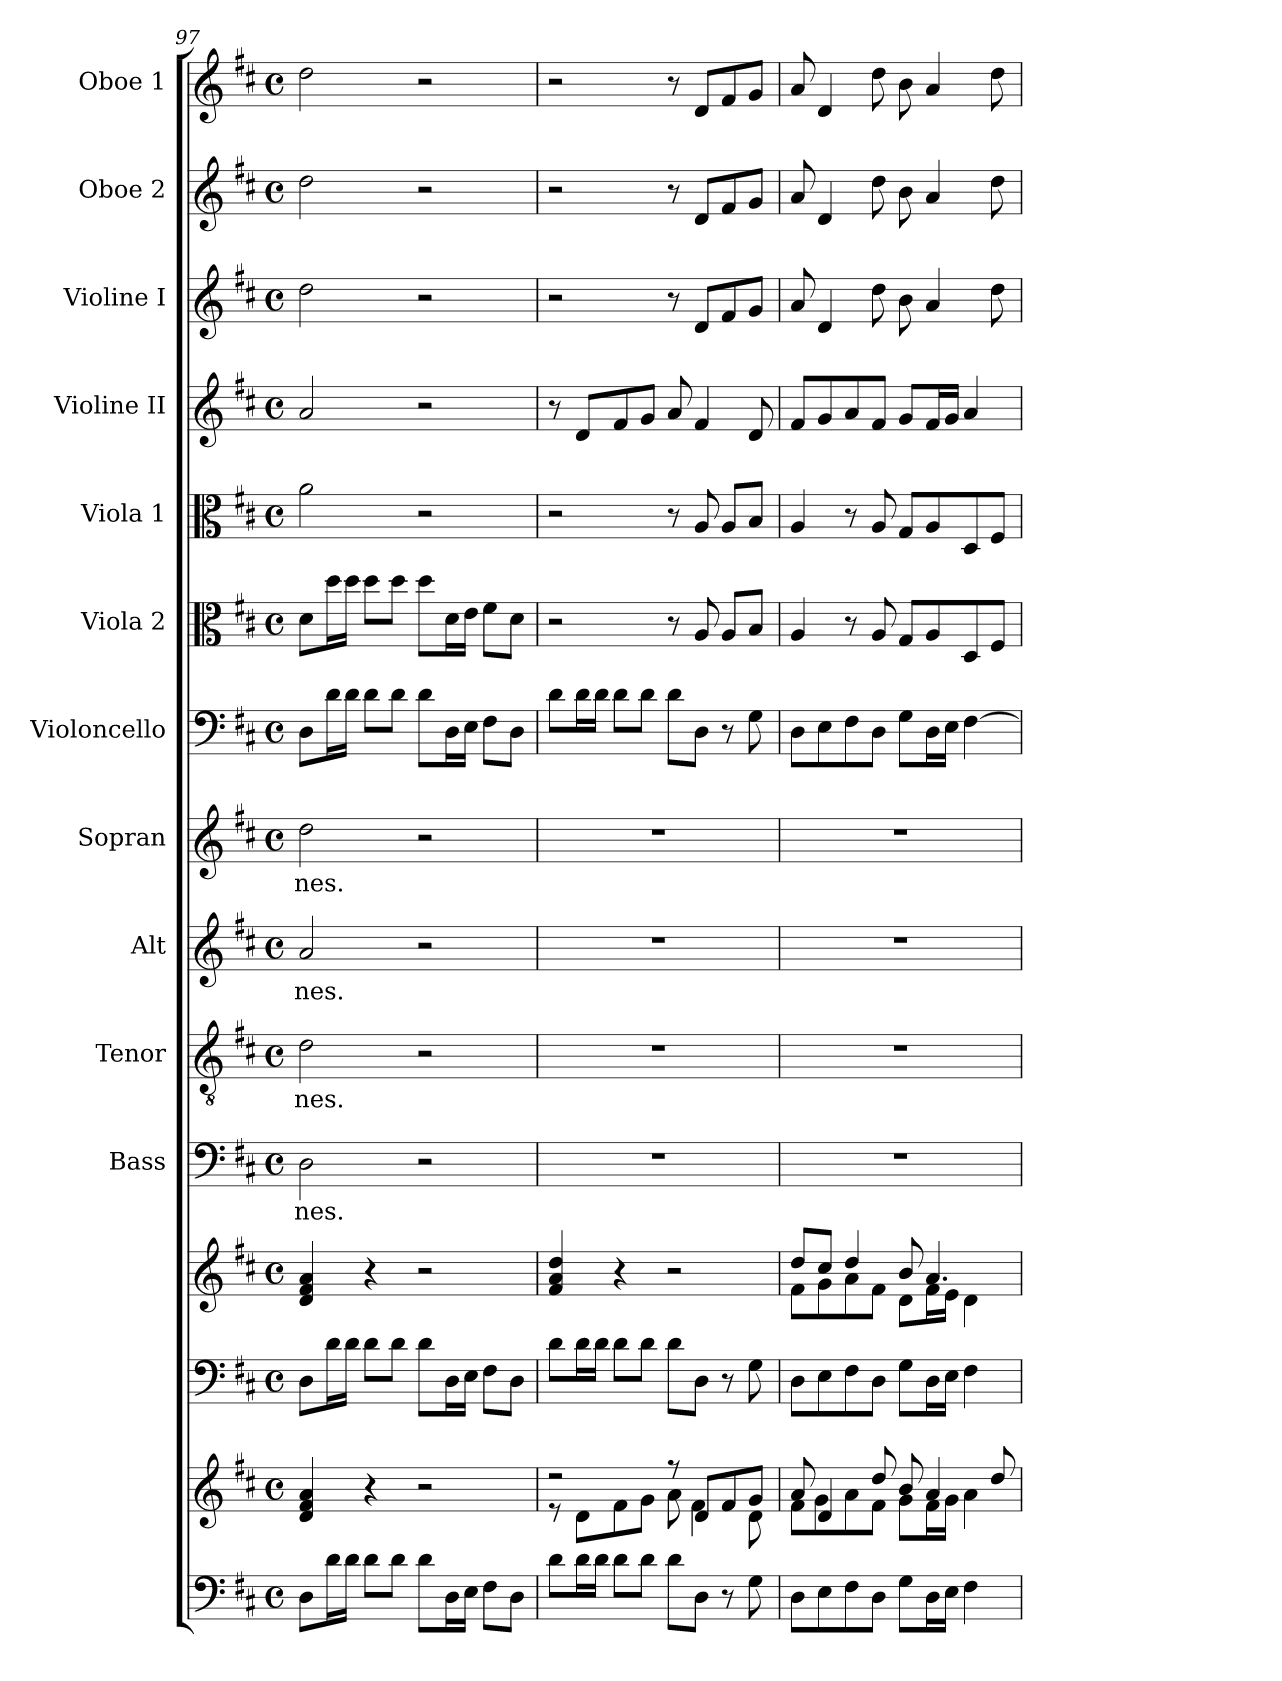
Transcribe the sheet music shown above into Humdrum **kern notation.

**kern	**kern	**kern	**kern	**kern	**text	**kern	**text	**kern	**text	**kern	**text	**kern	**kern	**kern	**kern	**kern	**kern	**kern
*part13	*part13	*part12	*part12	*part11	*part11	*part10	*part10	*part9	*part9	*part8	*part8	*part7	*part6	*part5	*part4	*part3	*part2	*part1
*staff15	*staff14	*staff13	*staff12	*staff11	*staff11	*staff10	*staff10	*staff9	*staff9	*staff8	*staff8	*staff7	*staff6	*staff5	*staff4	*staff3	*staff2	*staff1
*	*	*	*	*I"Bass	*	*I"Tenor	*	*I"Alt	*	*I"Sopran	*	*I"Violoncello	*I"Viola 2	*I"Viola 1	*I"Violine II	*I"Violine I	*I"Oboe 2	*I"Oboe 1
*	*	*	*	*I'B.	*	*I'T.	*	*I'A.	*	*I'S.	*	*I'Vc.	*I'Vla. 2	*I'Vla. 1	*I'Vl. II	*I'Vl. I	*I'Ob. 2	*I'Ob. 1
*clefF4	*clefG2	*clefF4	*clefG2	*clefF4	*	*clefGv2	*	*clefG2	*	*clefG2	*	*clefF4	*clefC3	*clefC3	*clefG2	*clefG2	*clefG2	*clefG2
*	*	*	*	*	*	*	*	*	*	*	*	*ITrd7c12	*	*	*	*	*	*
*k[f#c#]	*k[f#c#]	*k[f#c#]	*k[f#c#]	*k[f#c#]	*	*k[f#c#]	*	*k[f#c#]	*	*k[f#c#]	*	*k[f#c#]	*k[f#c#]	*k[f#c#]	*k[f#c#]	*k[f#c#]	*k[f#c#]	*k[f#c#]
*D:	*D:	*D:	*D:	*D:	*	*D:	*	*D:	*	*D:	*	*D:	*D:	*D:	*D:	*D:	*D:	*D:
*M4/4	*M4/4	*M4/4	*M4/4	*M4/4	*	*M4/4	*	*M4/4	*	*M4/4	*	*M4/4	*M4/4	*M4/4	*M4/4	*M4/4	*M4/4	*M4/4
*met(c)	*met(c)	*met(c)	*met(c)	*met(c)	*	*met(c)	*	*met(c)	*	*met(c)	*	*met(c)	*met(c)	*met(c)	*met(c)	*met(c)	*met(c)	*met(c)
=97	=97	=97	=97	=97	=97	=97	=97	=97	=97	=97	=97	=97	=97	=97	=97	=97	=97	=97
!	!	!	!	!	!LO:LY:b	!	!LO:LY:b	!	!LO:LY:b	!	!LO:LY:b	!	!	!	!	!	!	!
8D\L	4d/ 4f#/ 4a/	8D\L	4d/ 4f#/ 4a/	2D\	-nes.	2d\	-nes.	2a/	-nes.	2dd\	-nes.	8DD\L	8d\L	2a\	2a/	2dd\	2dd\	2dd\
16d\L	.	16d\L	.	.	.	.	.	.	.	.	.	16D\L	16dd\L	.	.	.	.	.
16d\JJ	.	16d\JJ	.	.	.	.	.	.	.	.	.	16D\JJ	16dd\JJ	.	.	.	.	.
8d\L	4r	8d\L	4r	.	.	.	.	.	.	.	.	8D\L	8dd\L	.	.	.	.	.
8d\J	.	8d\J	.	.	.	.	.	.	.	.	.	8D\J	8dd\J	.	.	.	.	.
8d\L	2r	8d\L	2r	2r	.	2r	.	2r	.	2r	.	8D\L	8dd\L	2r	2r	2r	2r	2r
16D\L	.	16D\L	.	.	.	.	.	.	.	.	.	16DD\L	16d\L	.	.	.	.	.
16E\JJ	.	16E\JJ	.	.	.	.	.	.	.	.	.	16EE\JJ	16e\JJ	.	.	.	.	.
8F#\L	.	8F#\L	.	.	.	.	.	.	.	.	.	8FF#\L	8f#\L	.	.	.	.	.
8D\J	.	8D\J	.	.	.	.	.	.	.	.	.	8DD\J	8d\J	.	.	.	.	.
=98	=98	=98	=98	=98	=98	=98	=98	=98	=98	=98	=98	=98	=98	=98	=98	=98	=98	=98
*	*^	*	*	*	*	*	*	*	*	*	*	*	*	*	*	*	*	*
8d\L	2rdd	8re	8d\L	4f#/ 4a/ 4dd/	1r	.	1r	.	1r	.	1r	.	8D\L	2r	2r	8r	2r	2r	2r
16d\L	.	8d\L	16d\L	.	.	.	.	.	.	.	.	.	16D\L	.	.	8d/L	.	.	.
16d\JJ	.	.	16d\JJ	.	.	.	.	.	.	.	.	.	16D\JJ	.	.	.	.	.	.
8d\L	.	8f#\	8d\L	4r	.	.	.	.	.	.	.	.	8D\L	.	.	8f#/	.	.	.
8d\J	.	8g\J	8d\J	.	.	.	.	.	.	.	.	.	8D\J	.	.	8g/J	.	.	.
8d\L	8ree	8a\	8d\L	2r	.	.	.	.	.	.	.	.	8D\L	8r	8r	8a/	8r	8r	8r
8D\J	8d/L	4f#\	8D\J	.	.	.	.	.	.	.	.	.	8DD\J	8A/	8A/	4f#/	8d/L	8d/L	8d/L
8r	8f#/	.	8r	.	.	.	.	.	.	.	.	.	8r	8A/L	8A/L	.	8f#/	8f#/	8f#/
8G\	8g/J	8d\	8G\	.	.	.	.	.	.	.	.	.	8GG\	8B/J	8B/J	8d/	8g/J	8g/J	8g/J
=99	=99	=99	=99	=99	=99	=99	=99	=99	=99	=99	=99	=99	=99	=99	=99	=99	=99	=99	=99
*	*	*	*	*^	*	*	*	*	*	*	*	*	*	*	*	*	*	*	*
8D\L	8a/	8f#\L	8D\L	8dd/L	8f#\L	1r	.	1r	.	1r	.	1r	.	8DD\L	4A/	4A/	8f#/L	8a/	8a/	8a/
8E\	4d/	8g\	8E\	8cc#/J	8g\	.	.	.	.	.	.	.	.	8EE\	.	.	8g/	4d/	4d/	4d/
8F#\	.	8a\	8F#\	4dd/	8a\	.	.	.	.	.	.	.	.	8FF#\	8r	8r	8a/	.	.	.
8D\J	8dd/	8f#\J	8D\J	.	8f#\J	.	.	.	.	.	.	.	.	8DD\J	8A/	8A/	8f#/J	8dd\	8dd\	8dd\
8G\L	8b/	8g\L	8G\L	8b/	8d\L	.	.	.	.	.	.	.	.	8GG\L	8G/L	8G/L	8g/L	8b\	8b\	8b\
16D\L	4a/	16f#\L	16D\L	4.a/	16f#\L	.	.	.	.	.	.	.	.	16DD\L	8A/	8A/	16f#/L	4a/	4a/	4a/
16E\JJ	.	16g\JJ	16E\JJ	.	16e\JJ	.	.	.	.	.	.	.	.	16EE\JJ	.	.	16g/JJ	.	.	.
4F#\	.	4a\	4F#\	.	4d\	.	.	.	.	.	.	.	.	[4FF#\	8D/	8D/	4a/	.	.	.
.	8dd/	.	.	.	.	.	.	.	.	.	.	.	.	.	8F#/J	8F#/J	.	8dd\	8dd\	8dd\
*	*v	*v	*	*v	*v	*	*	*	*	*	*	*	*	*	*	*	*	*	*	*
=	=	=	=	=	=	=	=	=	=	=	=	=	=	=	=	=	=	=
*-	*-	*-	*-	*-	*-	*-	*-	*-	*-	*-	*-	*-	*-	*-	*-	*-	*-	*-
